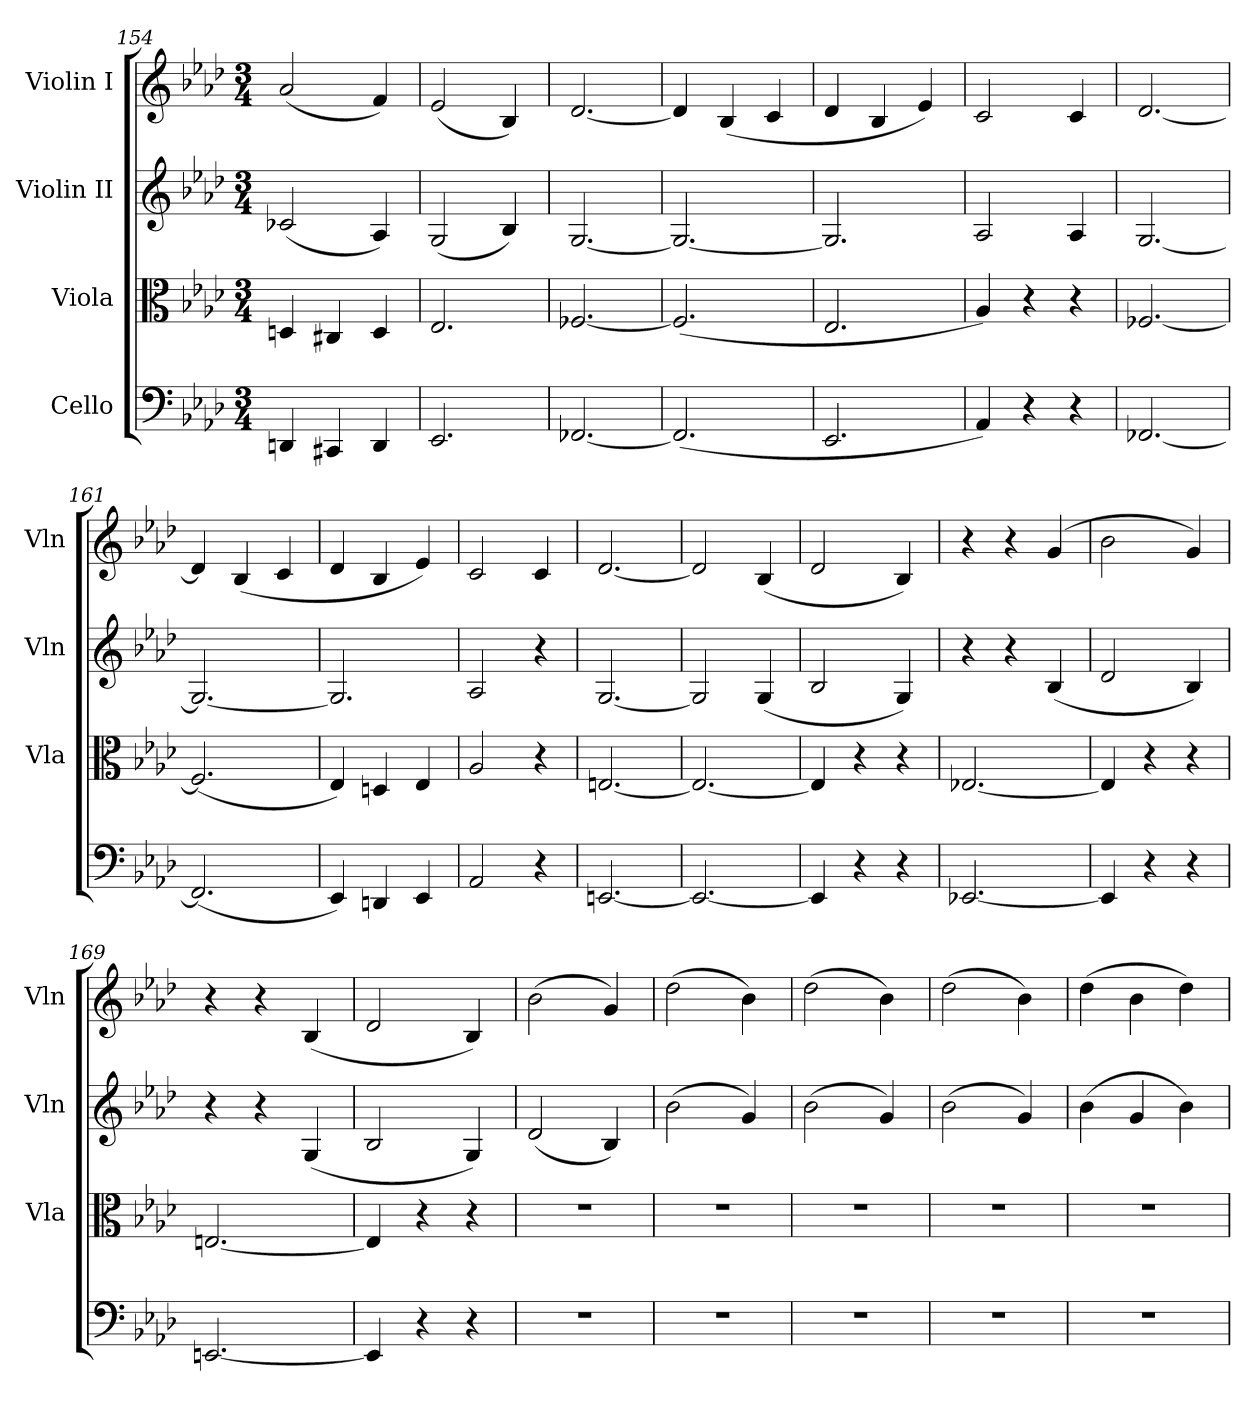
**kern	**kern	**kern	**kern
*part4	*part3	*part2	*part1
*staff4	*staff3	*staff2	*staff1
*I"Cello	*I"Viola	*I"Violin II	*I"Violin I
*	*I'Vla	*I'Vln	*I'Vln
*clefF4	*clefC3	*clefG2	*clefG2
*k[b-e-a-d-]	*k[b-e-a-d-]	*k[b-e-a-d-]	*k[b-e-a-d-]
*M3/4	*M3/4	*M3/4	*M3/4
=154	=154	=154	=154
4DDn/	4Dn/	(<2c-X/	(<2a-/
4CC#X/	4C#X/	.	.
4DD/	4D/	4A-/)	4f/)
=155	=155	=155	=155
2.EE-/	2.E-/	(<2G/	(<2e-/
.	.	4B-/)	4B-/)
=156	=156	=156	=156
[2.FF-X/	[2.F-X/	[2.G/	[2.d-/
=157	=157	=157	=157
(>2.FF-/]	(>2.F-/]	2.G/_	4d-/]
.	.	.	(>4B-/
.	.	.	4c/
=158	=158	=158	=158
2.EE-/	2.E-/	2.G/]	4d-/
.	.	.	4B-/
.	.	.	4e-/)
=159	=159	=159	=159
4AA-/)	4A-/)	2A-/	2c/
4r	4r	.	.
4r	4r	4A-/	4c/
=160	=160	=160	=160
[2.FF-X/	[2.F-X/	[2.G/	[2.d-/
=161	=161	=161	=161
(<2.FF-/]	(<2.F-/]	2.G/_	4d-/]
.	.	.	(>4B-/
.	.	.	4c/
=162	=162	=162	=162
4EE-/)	4E-/)	2.G/]	4d-/
4DDn/	4Dn/	.	4B-/
4EE-/	4E-/	.	4e-/)
=163	=163	=163	=163
2AA-/	2A-/	2A-/	2c/
4r	4r	4r	4c/
=164	=164	=164	=164
[2.EEn/	[2.En/	[2.G/	[2.d-/
=165	=165	=165	=165
2.EE/_	2.E/_	2G/]	2d-/]
.	.	(<4G/	(<4B-/
=166	=166	=166	=166
4EE/]	4E/]	2B-/	2d-/
4r	4r	.	.
4r	4r	4G/)	4B-/)
=167	=167	=167	=167
[2.EE-X/	[2.E-X/	4r	4r
.	.	4r	4r
.	.	(<4B-/	(<4g/
=168	=168	=168	=168
4EE-/]	4E-/]	2d-/	2b-\
4r	4r	.	.
4r	4r	4B-/)	4g/)
!!LO:LB:g=z
=169	=169	=169	=169
[2.EEn/	[2.En/	4r	4r
.	.	4r	4r
.	.	(<4G/	(<4B-/
=170	=170	=170	=170
4EE/]	4E/]	2B-/	2d-/
4r	4r	.	.
4r	4r	4G/)	4B-/)
=171	=171	=171	=171
2.r	2.r	(<2d-/	(>2b-\
.	.	4B-/)	4g/)
=172	=172	=172	=172
2.r	2.r	(>2b-\	(>2dd-\
.	.	4g/)	4b-\)
=173	=173	=173	=173
2.r	2.r	(>2b-\	(>2dd-\
.	.	4g/)	4b-\)
=174	=174	=174	=174
2.r	2.r	(>2b-\	(>2dd-\
.	.	4g/)	4b-\)
=175	=175	=175	=175
2.r	2.r	(>4b-\	(>4dd-\
.	.	4g/	4b-\
.	.	4b-\)	4dd-\)
=	=	=	=
*-	*-	*-	*-
